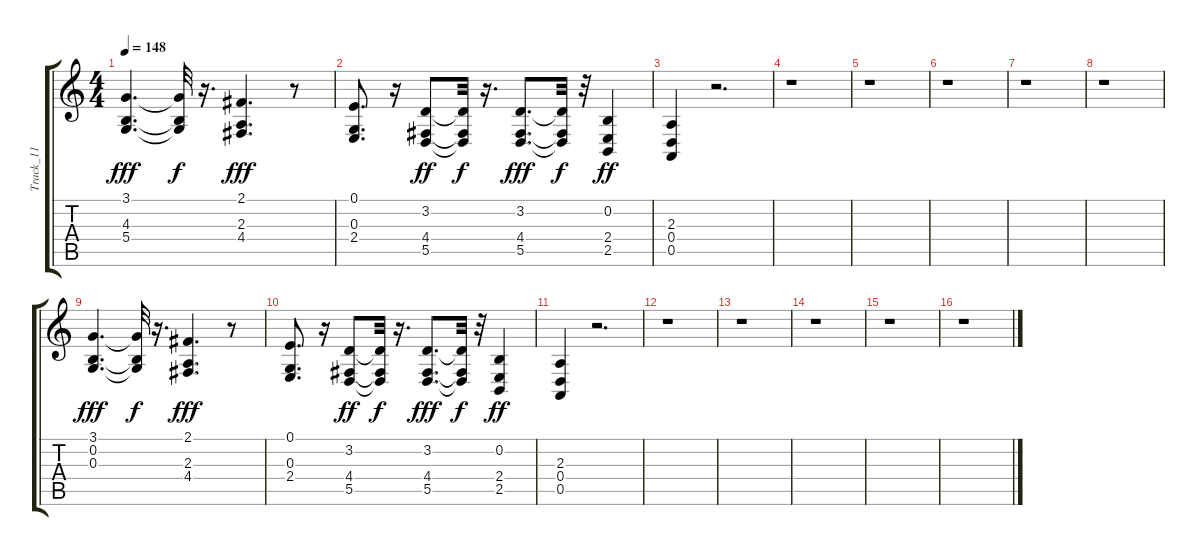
\track ("Track_11" "Track_11") {instrument choiraahs}
\staff {score tabs}
\tuning (E4 B3 G3 D3 A2 E2) {hide}
\ts (4 4)
\tempo 148
\clef g2
\ks c
(3.1 4.3 5.4).4{d dy fff} (3.1{t} 4.3{t} 5.4{t}).32{dy f} r.16{d} (2.1 2.3 4.4).4{d dy fff} r.8 |
(0.1 0.3 2.4).8{d} r.16 (3.2 4.4 5.5).8{dy ff} (3.2{t} 4.4{t} 5.5{t}).32{dy f} r.16{d} (3.2 4.4 5.5).8{d dy fff} (3.2{t} 4.4{t} 5.5{t}).32{dy f} r.32 (0.2 2.4 2.5).4{dy ff} |
(2.3 0.4 0.5).4 r.2{d} |
r.1 |
r.1 |
r.1 |
r.1 |
r.1 |
(3.1 0.2 0.3).4{d dy fff} (3.1{t} 0.2{t} 0.3{t}).32{dy f} r.16{d} (2.1 2.3 4.4).4{d dy fff} r.8 |
(0.1 0.3 2.4).8{d} r.16 (3.2 4.4 5.5).8{dy ff} (3.2{t} 4.4{t} 5.5{t}).32{dy f} r.16{d} (3.2 4.4 5.5).8{d dy fff} (3.2{t} 4.4{t} 5.5{t}).32{dy f} r.32 (0.2 2.4 2.5).4{dy ff} |
(2.3 0.4 0.5).4 r.2{d} |
r.1 |
r.1 |
r.1 |
r.1 |
r.1
